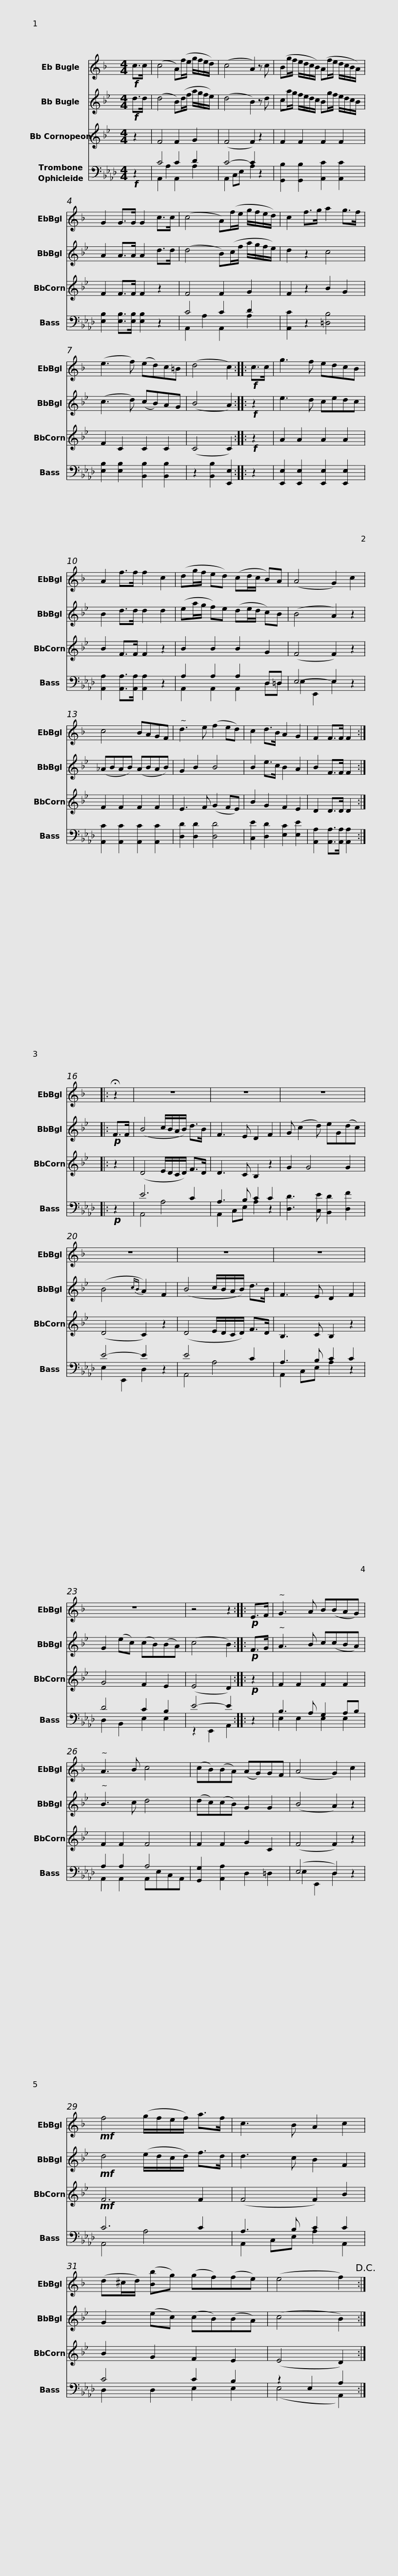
X:1
%%score 1 2 3 ( 4 5 )
L:1/8
M:4/4
I:linebreak $
K:F
V:1 treble
V:2 treble
V:3 treble
V:4 bass
V:5 bass
V:1
!f! c>c | (c4 A)(f/e/ g/f/e/d/) | (c4 A2) z c | (Bg/f/ e/d/c/B/) (Af/e/ d/c/B/A/) |$ G2 G>G G2 c>c | %5
 (c4 A)(f/e/ g/f/e/d/) | c2 f>g a2 g>f | (e3 f) (ed)c=B | (d4 c2) ::!f! c>c |$ %10
 g3 f edcB | A2 f>f f2 c2 | (dg/f/ ed) (cd/c/ B)A | (A4 G2) c2 | c4 BAGF |$ %15
 d3 e (f2 ed) | c2 d>B A2 G2 | F2 F>F F2 :: !fermata!z2 | z8 | %20
 z8 |$ z8 | z8 | z8 | z8 | %25
 z8 |$ z4 z2 ::!p! E>F | G3 A B(BAG) | A3 B c4 | %30
 (cB)(BA) (AG)GF | (A4 G2) c2 |$!mf! f4 (g/f/e/f/) a>f | c3 B A2 c2 | (d^c/d/) ([Bb]g) (gf)(fe) | %35
 (e4 f2)!D.C.! :| %36
V:2
[K:Bb]!f! d>d | (d4 B)(d/f/ a/g/f/e/) | (d4 B2) z d | ca/g/ f/e/d/c/ Bg/f/ e/d/c/B/ |$ A2 A>A A2 d>d | %5
 (d4 B)(c/f/ a/g/f/e/) | d2 z2 c4 | (c3 d) (cB)AG | (B4 A2) ::!f! z2 |$ %10
 e3 d cedc | B2 d>d d2 d2 | (ea/g/ f)e (de/d/ c)B | (B4 A2) z2 | (_ABAB) (ABAB) |$ %15
 G2 B2 B4 | B2 e>c B2 A2 | B2 F>F F2 ::!p! F>F | (B4 c/B/A/B/) d>B | %20
 F3 E D2 F2 |$ G (c2 d) eG(dc) | (B4{cB} A2) F2 | (B4 c/B/A/B/) d>B | F3 E D2 F2 | %25
 G2 (ec) (cB)(BA) |$ (c4 B2) ::!p! F>G | A3 B c(cBA) | B3 c d4 | %30
 (dc)(cB) G2 G2 | (B4 A2) z2 |$!mf! d4 (e/d/c/d/) f>d | d3 c B2 F2 | G2 (ec) (cB)(BA) | %35
 (c4 B2) :| %36
V:3
[K:Bb] z2 | F4 F2 G2 | (F4 F2) z2 | F2 F2 F2 F2 |$ F2 F>F F2 z2 | %5
 F4 F2 G2 | F2 z2 B2 G2 | F2 C2 C2 C2 | (C4 C2) ::!f! z2 |$ %10
 A2 A2 A2 A2 | B2 F>F F2 z2 | B2 B2 B2 G2 | (F4 F2) z2 | F2 F2 F2 F2 |$ %15
 E3 F (G2 FE) | B2 G2 F2 E2 | D2 D>D D2 :: z2 | (D4 E/D/C/D/) F>D | %20
 D3 C B,2 z2 |$ G2 G4 G2 | (D4 C2) z2 | (D4 E/D/C/D/) F>D | B,3 C B,2 z2 | %25
 G4 F2 E2 |$ (E4 D2) ::!p! z2 | F2 F2 F2 F2 | F2 F2 F4 | %30
 F2 F2 G2 C2 | (F4 F2) z2 |$!mf! F6 F2 | (F4 F2) B2 | B2 G2 F2 E2 | %35
 (E4 D2) :| %36
V:4
[K:Ab]!f! z2 | C4 C2 D2 | C4- C2 z2 | [G,,B,]2 [G,,B,]2 [A,,C]2 [A,,C]2 |$ [E,B,]2 [E,B,]>[E,B,] [E,B,]2 z2 | %5
 C4 C2 D2 | [A,,C]2 z2 [=D,B,]4 | [E,B,]2 [E,B,]2 [B,,B,]2 [B,,B,]2 | z2 [B,,B,]2 [E,,E,]2 :: z2 |$ %10
 [E,,E,]2 [E,,E,]2 [E,,E,]2 [E,,E,]2 | [A,,A,]2 [A,,A,]>[A,,A,] [A,,A,]2 z2 | A,2 A,2 A,2 D,=D, | E,4- E,2 z2 | [A,,C]2 [A,,C]2 [A,,C]2 [A,,C]2 |$ %15
 [D,D]2 [D,D]2 [D,D]4 | [C,E]2 [D,D]2 [E,C]2 [E,E]2 | [A,,A,]2 [A,,A,]>[A,,A,] [A,,A,]2 ::!p! z2 | E6 C2 | %20
 A,3 B, C2 C2 |$ [D,D]3 [C,E] [B,,D]2 [D,F]2 | E4- E2 z2 | E4 x2 C2 | A,3 B, C2 C2 | %25
 D4 C2 B,2 |$ E4- E2 :: z2 | B,3 A, G,2 A,B, | A,2 A,2 A,4 | %30
 [G,,G,]2 [A,,A,]2 D,2 =D,2 | (E,4 D,2) z2 |$ C6 C2 | A,3 B, C2 C2 | C4 C2 B,2 | %35
 z2 E,2 A,2 :| %36
V:5
[K:Ab] x2 | A,,2 A,2 A,,2 A,2 | A,,2 C,E, A,2 z2 | x8 |$ x8 | %5
 A,,2 A,2 A,,2 A,2 | x8 | x8 | x6 :: x2 |$ %10
 x8 | x8 | A,,2 A,,2 A,,2 D,=D, | E,2 E,,2 E,2 x2 | x8 |$ %15
 x8 | x8 | x6 :: x2 | A,,4 A,4 | %20
 A,,2 C,E, A,2 z2 |$ x8 | E,2 E,,2 D,2 z2 | A,,4 A,4 | A,,2 C,E, A,2 z2 | %25
 D,2 B,,2 E,2 E,2 |$ z2 E,,2 A,,2 :: x2 | E,2 E,2 E,2 E,2 | A,,2 A,,2 A,,E,C,A,, | %30
 x8 | E,2 E,,2 D,2 z2 |$ A,,4 A,4 | A,,2 C,E, A,2 A,,2 | D,2 D,2 E,2 E,2 | %35
 (E,4 A,,2) :| %36
